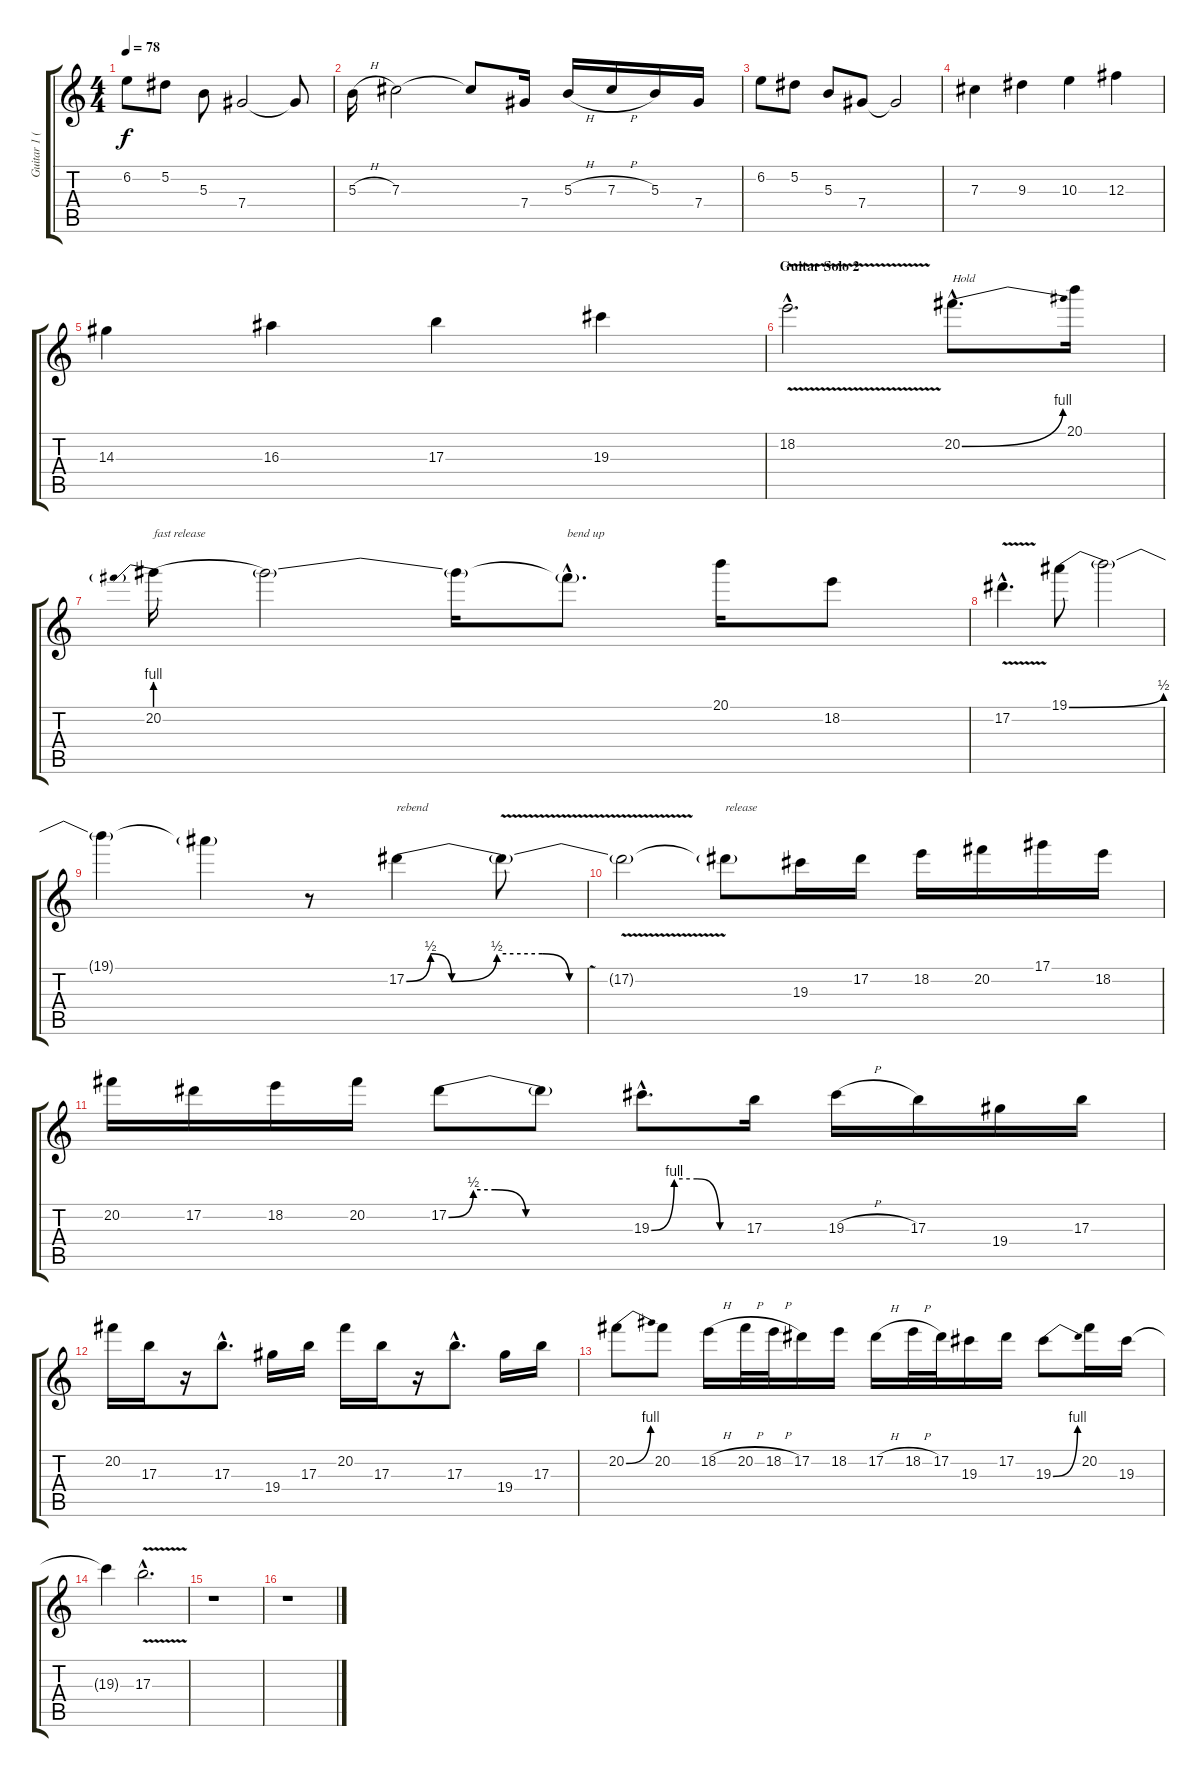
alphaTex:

\track ("Guitar 1 (Slash)" "Guitar 1 (") {instrument distortionguitar}
\staff {score tabs}
\tuning (Eb4 Bb3 Gb3 Db3 Ab2 Eb2) {hide}
\ts (4 4)
\tempo 78
\clef g2
\ks c
6.2.8{dy f} 5.2.8 5.3.8 7.4.2 7.4{t}.8 |
5.3{h}.16 7.3.2 7.3{t}.8 7.4.16 5.3{h}.16 7.3{h}.16 5.3.16 7.4.16 |
6.2.8 5.2.8 5.3.8 7.4.8 7.4{t}.2 |
7.3.4 9.3.4 10.3.4 12.3.4 |
14.3.4 16.3.4 17.3.4 19.3.4 |
\section ("" "Guitar Solo 2")
18.2{v hac}.2{d} 20.2{be (bend 0 0 60 4) hac}.8{d txt "Hold"} 20.1.16 |
20.2{be (prebend 0 4 60 4)}.16{txt "fast release"} 20.2{t}.2 20.2{t}.16 20.2{hac t}.8{d txt "bend up"} 20.1.16 18.2.8 |
17.2{v hac}.4{d} 19.1{be (bend 0 0 60 2)}.8 19.1{t}.2 |
19.1{t}.4 19.1{t}.4 r.8 17.2{be (custom 0 0 8 2 15 0 30 2 45 2 54 0 60 0)}.4{txt "rebend"} 17.2{v t}.8 |
17.2{t}.2 17.2{t}.8{txt "release"} 19.3.16 17.2.16 18.2.16 20.2.16 17.1.16 18.2.16 |
20.2.16 17.2.16 18.2.16 20.2.16 17.2{be (custom 0 0 8 2 15 2 25 0 45 0 60 0)}.8 17.2{t}.8 19.3{be (custom 0 0 15 4 30 4 45 0 60 0) hac}.8{d} 17.3.16 19.3{h}.16 17.3.16 19.4.16 17.3.16 |
20.2.16 17.3.16 r.16 17.3{hac}.8{d} 19.4.16 17.3.16 20.2.16 17.3.16 r.16 17.3{hac}.8{d} 19.4.16 17.3.16 |
20.2{be (bend 0 0 60 4)}.8 20.2.8 18.2{h}.16 20.2{h}.32 18.2{h}.32 17.2.16 18.2.16 17.2{h}.16 18.2{h}.32 17.2.32 19.3.16 17.2.16 19.3{be (bend 0 0 60 4)}.8 20.2.16 19.3.16 |
19.3{t}.4 17.3{v hac}.2{d} |
r.1 |
r.1
